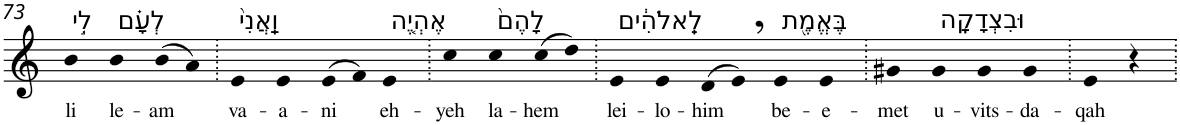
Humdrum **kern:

**kern	**text
*part1	*part1
*staff1	*staff1
*I"Piano	*
*I'Pno	*
!!LO:PB:g=z
*clefG2	*
*k[]	*
=73	=73
!LO:TX:a:t=לִ֣י	!
!	!LO:LY:b
4b	li
!LO:TX:a:t=לְעָ֗ם	!
!	!LO:LY:b
4b	le-
!	!LO:LY:b
(>8b	-am
8a)	.
=74.	=74.
!LO:TX:a:t=וַֽאֲנִי֙	!
!	!LO:LY:b
4e	va-
!	!LO:LY:b
4e	-a-
!	!LO:LY:b
(>8e	-ni
8f)	.
!LO:TX:a:t=אֶהְיֶ֤ה	!
!	!LO:LY:b
4e	eh-
=75.	=75.
!	!LO:LY:b
4cc	-yeh
!LO:TX:a:t=לָהֶם֙	!
!	!LO:LY:b
4cc	la-
!	!LO:LY:b
(>8cc	-hem
8dd)	.
=76.	=76.
!LO:TX:a:t=לֵֽאלֹהִ֔ים	!
!	!LO:LY:b
4e	lei-
!	!LO:LY:b
4e	-lo-
!	!LO:LY:b
(>8d	-him
8e,)	.
!LO:TX:a:t=בֶּאֱמֶ֖ת	!
!	!LO:LY:b
4e	be-
!	!LO:LY:b
4e	-e-
=77.	=77.
!	!LO:LY:b
4g#X	-met
!LO:TX:a:t=וּבִצְדָקָֽה	!
!	!LO:LY:b
4g#	u-
!	!LO:LY:b
4g#	-vits-
!	!LO:LY:b
4g#	-da-
=78.	=78.
!	!LO:LY:b
4e	-qah
4r	.
=.	=.
*-	*-
